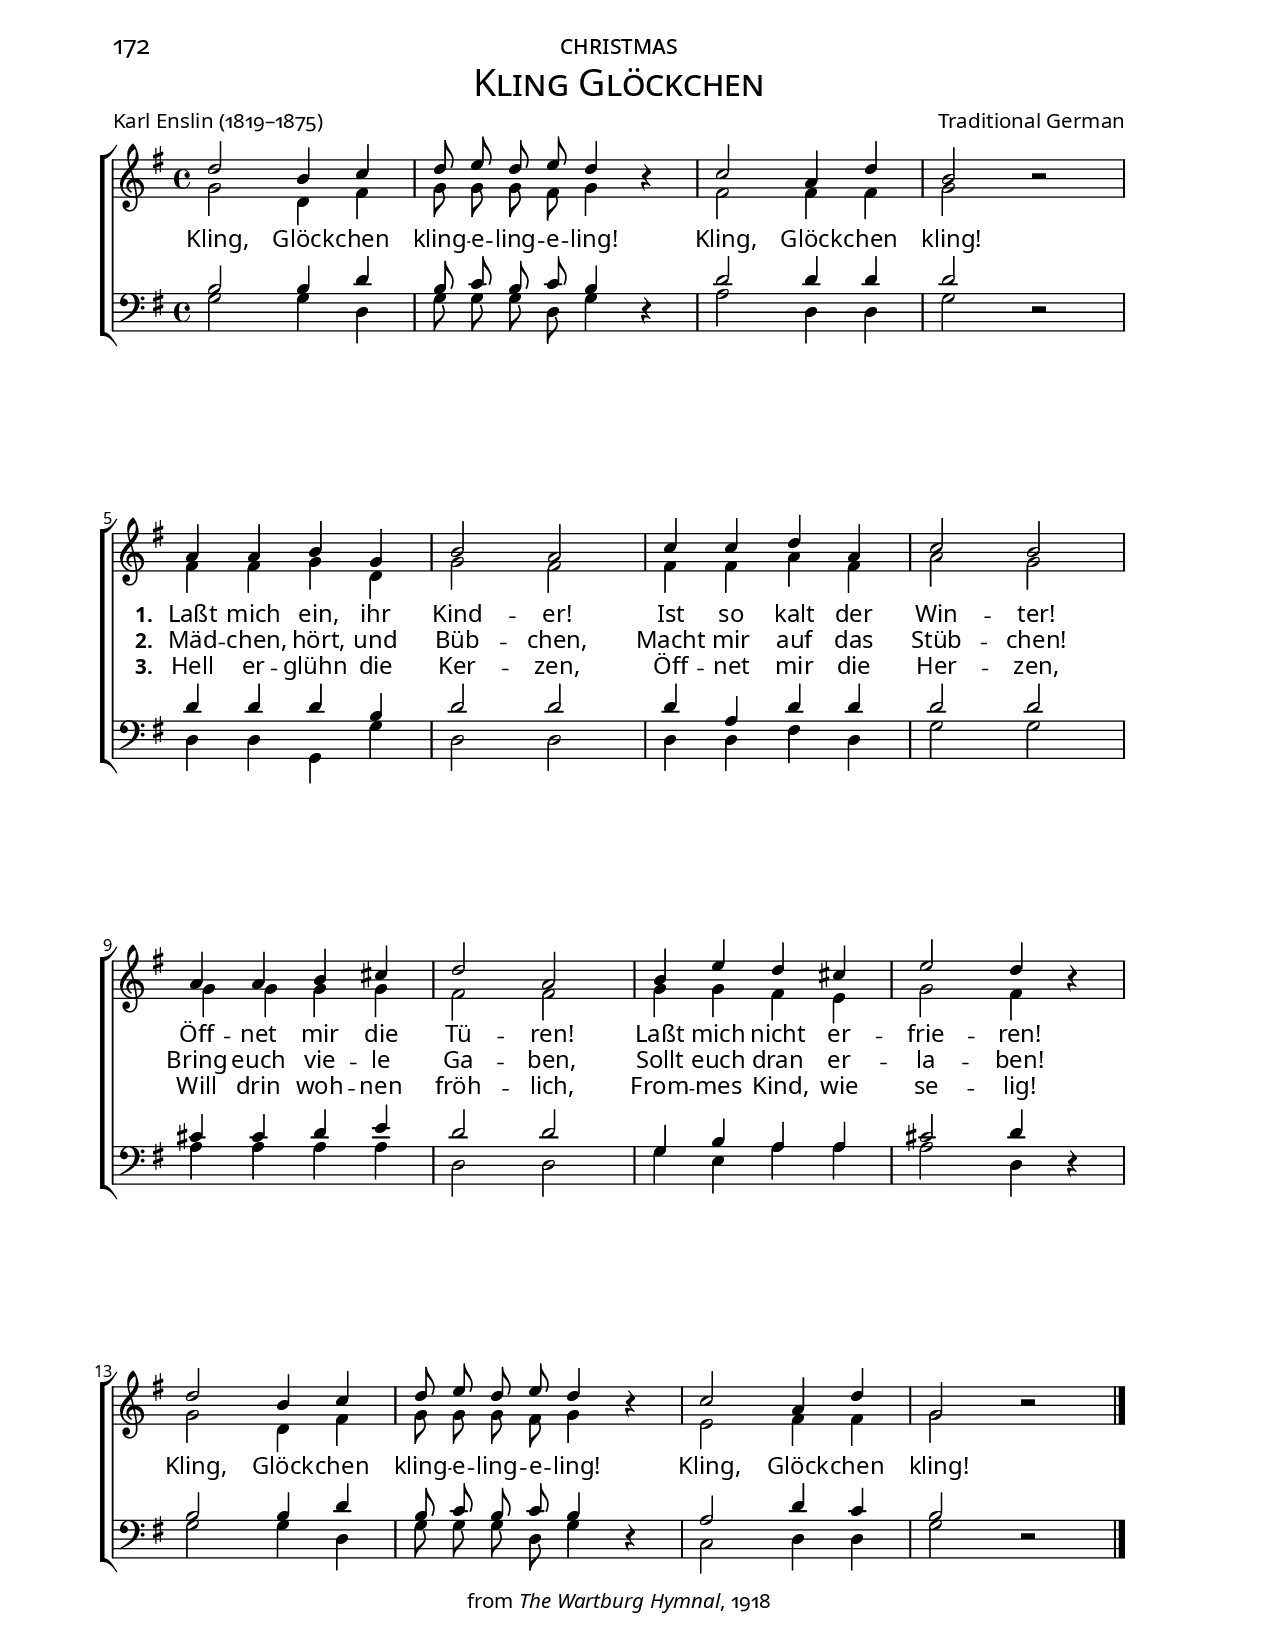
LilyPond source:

\version "2.14.2"
\include "util.ly"
\header {
  title = \markup{\override #'(font-name . "Garamond Premr Pro Smbd Subh"){ \abs-fontsize #18 \smallCapsOldStyle"Kling Glöckchen"}}
  poet = \markup\oldStyleNum"Karl Enslin (1819–1875)"
  composer = \markup\oldStyleNum"Traditional German"
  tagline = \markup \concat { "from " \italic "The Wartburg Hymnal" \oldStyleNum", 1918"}
}
\paper {
  %print-all-headers = ##t
  paper-height = 11\in
  paper-width = 8.5\in
  indent = 0\in
  %system-system-spacing = #'((basic-distance . 10) (padding . 0))
  %system-system-spacing =
  %  #'((basic-distance . 0)
  %     (minimum-distance . 0)
  %     (padding . -0.35)
  %     (stretchability . 100))
%{IF_LESSER
  markup-system-spacing #'stretchability = 50
  top-markup-spacing #'stretchability = 30
  last-bottom-spacing #'stretchability = 60
%}%END_IF_LESSER
  ragged-last-bottom = ##f
  ragged-bottom = ##f
  two-sided = ##t
  inner-margin = 1\in
  outer-margin = 0.75\in
  top-margin = 0.26\in
  bottom-margin = 0.25\in
  first-page-number = #172
  print-first-page-number = ##t
  headerLine = \markup{ \smallCapsOldStyle christmas}
  oddHeaderMarkup = \markup\fill-line{
     
     \abs-fontsize #12.5
     \combine 
        \fill-line{"" \on-the-fly #print-page-number-check-first
        \oldStylePageNum""
        }
        \fill-line{\headerLine}
  }
  evenHeaderMarkup = \markup {
     
     \abs-fontsize #12.5
     \combine
        \on-the-fly #print-page-number-check-first
        \oldStylePageNum""
        \fill-line{\headerLine}
  }
}
#(set-global-staff-size 18) \paper{ #(define fonts (make-pango-font-tree "Garamond Premr Pro" "Garamond Premr Pro" "Garamond Premr Pro" (/ 18 20))) }
global = {
  \key g \major
  \time 4/4
  \autoBeamOff
  \override DynamicLineSpanner #'staff-padding = #0.0
  \override DynamicLineSpanner #'Y-extent = #'(0 . 0)
}

sopMusic = \relative c'' {
  d2 b4 c |
  d8 e d e d4 b\rest |
  c2 a4 d |
  b2 b\rest | \break
  a4 a b g |
  
  b2 a |
  c4 c d a |
  c2 b |
  a4 a b cis |
  d2 a |
  
  b4 e d cis |
  e2 d4 b\rest | \break
  d2 b4 c |
  d8 e d e d4 b\rest |
  c2 a4 d |
  g,2 b\rest |
  \bar "|."
}
sopWords = \lyricmode {
  
}

altoMusic = \relative c' {
  g'2 d4 fis |
  g8 g g fis g4 s |
  fis2 fis4 fis |
  g2 s |
  fis4 fis g d |
  
  g2 fis |
  fis4 fis a fis |
  a2 g |
  g4 g g g |
  fis2 fis |
  
  g4 g fis e |
  g2 fis4 s |
  g2 d4 fis |
  g8 g g fis g4 s |
  e2 fis4 fis |
  g2 s \bar "|."
}
altoWords = \lyricmode {
  \dropLyricsV
  Kling, Glöck -- chen kling -- e -- ling -- e -- ling!
  Kling, Glöck -- chen kling!
  
  \set stanza = #"1. "
  Laßt mich ein, ihr Kind -- er!
  Ist so kalt der Win -- ter!
  Öff -- net mir die Tü -- ren!
  Laßt mich nicht er -- frie -- ren!
  
  Kling, Glöck -- chen kling -- e -- ling -- e -- ling!
  Kling, Glöck -- chen kling!
}
altoWordsII = \lyricmode {
  \dropLyricsV
%\markup\italic
  %Kling, Glöck -- chen kling -- e -- ling -- e -- ling!
  %Kling, Glöck -- chen kling!
  \repeat unfold 12 \skip1
  \set stanza = #"2. "
  Mäd -- chen, hört, und Büb -- chen,
  Macht mir auf das Stüb -- chen!
  Bring euch vie -- le Ga -- ben,
  Sollt euch dran er -- la -- ben!
  
  %Kling, Glöck -- chen kling -- e -- ling -- e -- ling!
  %Kling, Glöck -- chen kling!
}
altoWordsIII = \lyricmode {
  \dropLyricsV
  %Kling, Glöck -- chen kling -- e -- ling -- e -- ling!
  %Kling, Glöck -- chen kling!
  \repeat unfold 12 \skip1
  \set stanza = #"3. "
  Hell er -- glühn die Ker -- zen,
  Öff -- net mir die Her -- zen,
  Will drin woh -- nen fröh -- lich,
  From -- mes Kind, wie se -- lig!
  
  %Kling, Glöck -- chen kling -- e -- ling -- e -- ling!
  %Kling, Glöck -- chen kling!
}
altoWordsIV = \lyricmode {
  \set stanza = #"4. "
  \set ignoreMelismata = ##t
}
altoWordsV = \lyricmode {
  \set stanza = #"5. "
  \set ignoreMelismata = ##t
}
altoWordsVI = \lyricmode {
  \set stanza = #"6. "
  \set ignoreMelismata = ##t
}
tenorMusic = \relative c' {
  b2 b4 d |
  b8 c b c b4 s |
  d2 d4 d |
  d2 s |
  d4 d d b |
  
  d2 d |
  d4 a d d |
  d2 d |
  cis4 cis d e |
  d2 d |
  
  g,4 b a a |
  cis2 d4 s |
  b2 b4 d |
  b8 c b c b4 s |
  a2 d4 c |
  b2 s |
  \bar "|."
}
tenorWords = \lyricmode {
}
tenorWordsII = \lyricmode {
}

bassMusic = \relative c {
  g'2 g4 d |
  g8 g g d g4 d\rest |
  a'2 d,4 d |
  g2 d\rest |
  d4 d g, g' |
  
  d2 d |
  d4 d fis d |
  g2 g |
  a4 a a a |
  d,2 d |
  
  g4 e a a |
  a2 d,4 d\rest |
  g2 g4 d |
  g8 g g d g4 d\rest |
  c2 d4 d |
  g2 d\rest \bar "|."
}
bassWordsII = \lyricmode {
}
bassWords = \lyricmode {
}

pianoRH = \relative c' {
  
}
pianoLH = \relative c' {
  
}

\score {
  <<
   \new ChoirStaff <<
    \new Staff = women <<
      \new Voice = "sopranos" { \voiceOne << \global \sopMusic >> }
      \new Voice = "altos" { \voiceTwo << \global \altoMusic >> }
    >>
    \new Lyrics \with { alignAboveContext = #"women" \override VerticalAxisGroup #'nonstaff-relatedstaff-spacing = #'((basic-distance . 1))} \lyricsto "sopranos" \sopWords
    \new Lyrics = "altosVI"  \with { alignBelowContext = #"women"  \override VerticalAxisGroup #'nonstaff-relatedstaff-spacing = #'((basic-distance . 1))} \lyricsto "sopranos" \altoWordsVI
    \new Lyrics = "altosV"  \with { alignBelowContext = #"women" } \lyricsto "sopranos" \altoWordsV
    \new Lyrics = "altosIV"  \with { alignBelowContext = #"women" } \lyricsto "sopranos" \altoWordsIV
    \new Lyrics = "altosIII"  \with { alignBelowContext = #"women" } \lyricsto "sopranos" \altoWordsIII
    \new Lyrics = "altosII"  \with { alignBelowContext = #"women"  \override VerticalAxisGroup #'nonstaff-relatedstaff-spacing = #'((basic-distance . 1))} \lyricsto "sopranos" \altoWordsII
    \new Lyrics = "altos"  \with { alignBelowContext = #"women" \override VerticalAxisGroup #'nonstaff-relatedstaff-spacing = #'((basic-distance . 1))} \lyricsto "sopranos" \altoWords
   \new Staff = men <<
      \clef bass
      \new Voice = "tenors" { \voiceOne << \global \tenorMusic >> }
      \new Voice = "basses" { \voiceTwo << \global \bassMusic >> }
    >>
    \new Lyrics \with { alignAboveContext = #"men" \override VerticalAxisGroup #'nonstaff-relatedstaff-spacing = #'((basic-distance . 1)(padding . -0.35)) } \lyricsto "tenors" \tenorWords
    \new Lyrics \with { alignAboveContext = #"men" \override VerticalAxisGroup #'nonstaff-relatedstaff-spacing = #'((basic-distance . 1)(padding . -0.35)) } \lyricsto "tenors" \tenorWordsII
    \new Lyrics \with { alignBelowContext = #"men" \override VerticalAxisGroup #'nonstaff-relatedstaff-spacing = #'((basic-distance . 1)(padding . -0.35)) } \lyricsto "basses" \bassWordsII
    \new Lyrics \with { alignBelowContext = #"men" \override VerticalAxisGroup #'nonstaff-relatedstaff-spacing = #'((basic-distance . 1)(padding . -0.35)) } \lyricsto "basses" \bassWords
  >>
%    \new PianoStaff << \new Staff { \new Voice { \pianoRH } } \new Staff { \clef "bass" \pianoLH } >>
  >>
  \layout {
  \context {
    \Lyrics
    \override LyricText #'font-size = #1.3
  }
    \context {
      \Score
      %\override SpacingSpanner #'base-shortest-duration = #(ly:make-moment 1 8)
      %\override SpacingSpanner #'common-shortest-duration = #(ly:make-moment 1 4)
    }
    \context {
      % Remove all empty staves
      % \Staff \RemoveEmptyStaves \override VerticalAxisGroup #'remove-first = ##t
    }
    \context {
      \Lyrics
      \override LyricText #'X-offset = #center-on-word
    }
  }
}

